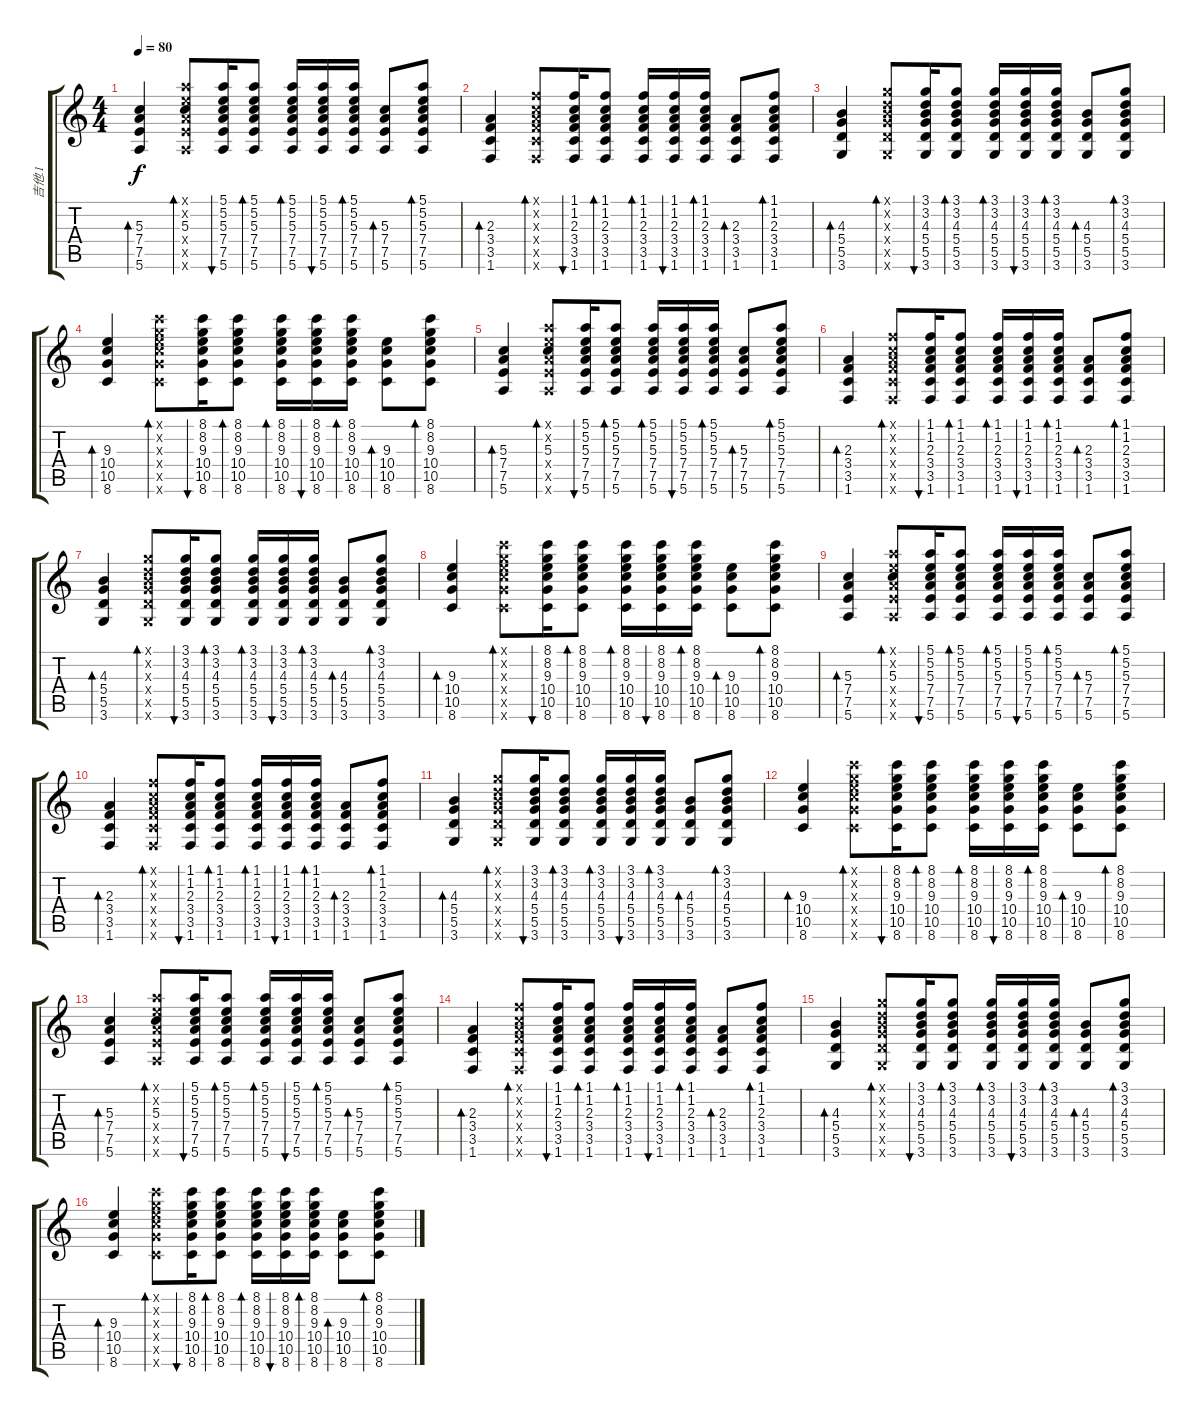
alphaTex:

\track ("吉他.1" "吉他.1") {instrument acousticguitarnylon}
\staff {score tabs}
\tuning (E4 B3 G3 D3 A2 E2) {hide}
\ts (4 4)
\tempo 80
\clef g2
\ks c
(5.3 7.4 7.5 5.6).4{bd 120 dy f} (5.1{x} 5.2{x} 5.3 7.4{x} 7.5{x} 5.6{x}).8{bd 60} (5.1 5.2 5.3 7.4 7.5 5.6).16{bu 30} (5.1 5.2 5.3 7.4 7.5 5.6).8{bd 30} (5.1 5.2 5.3 7.4 7.5 5.6).16{bd 30} (5.1 5.2 5.3 7.4 7.5 5.6).16{bu 30} (5.1 5.2 5.3 7.4 7.5 5.6).16{bd 30} (5.3 7.4 7.5 5.6).8{bd 120} (5.1 5.2 5.3 7.4 7.5 5.6).8{bd 30} |
(2.3 3.4 3.5 1.6).4{bd 120} (1.1{x} 1.2{x} 2.3{x} 3.4{x} 3.5{x} 1.6{x}).8{bd 60} (1.1 1.2 2.3 3.4 3.5 1.6).16{bu 30} (1.1 1.2 2.3 3.4 3.5 1.6).8{bd 30} (1.1 1.2 2.3 3.4 3.5 1.6).16{bd 30} (1.1 1.2 2.3 3.4 3.5 1.6).16{bu 30} (1.1 1.2 2.3 3.4 3.5 1.6).16{bd 30} (2.3 3.4 3.5 1.6).8{bd 120} (1.1 1.2 2.3 3.4 3.5 1.6).8{bd 30} |
(4.3 5.4 5.5 3.6).4{bd 120} (3.1{x} 3.2{x} 4.3{x} 5.4{x} 5.5{x} 3.6{x}).8{bd 60} (3.1 3.2 4.3 5.4 5.5 3.6).16{bu 30} (3.1 3.2 4.3 5.4 5.5 3.6).8{bd 30} (3.1 3.2 4.3 5.4 5.5 3.6).16{bd 30} (3.1 3.2 4.3 5.4 5.5 3.6).16{bu 30} (3.1 3.2 4.3 5.4 5.5 3.6).16{bd 30} (4.3 5.4 5.5 3.6).8{bd 120} (3.1 3.2 4.3 5.4 5.5 3.6).8{bd 30} |
(9.3 10.4 10.5 8.6).4{bd 120 volume 9} (8.1{x} 8.2{x} 9.3{x} 10.4{x} 10.5{x} 8.6{x}).8{bd 60} (8.1 8.2 9.3 10.4 10.5 8.6).16{bu 30} (8.1 8.2 9.3 10.4 10.5 8.6).8{bd 30} (8.1 8.2 9.3 10.4 10.5 8.6).16{bd 30} (8.1 8.2 9.3 10.4 10.5 8.6).16{bu 30} (8.1 8.2 9.3 10.4 10.5 8.6).16{bd 30} (9.3 10.4 10.5 8.6).8{bd 120} (8.1 8.2 9.3 10.4 10.5 8.6).8{bd 30} |
(5.3 7.4 7.5 5.6).4{bd 120} (5.1{x} 5.2{x} 5.3 7.4{x} 7.5{x} 5.6{x}).8{bd 60} (5.1 5.2 5.3 7.4 7.5 5.6).16{bu 30} (5.1 5.2 5.3 7.4 7.5 5.6).8{bd 30} (5.1 5.2 5.3 7.4 7.5 5.6).16{bd 30} (5.1 5.2 5.3 7.4 7.5 5.6).16{bu 30} (5.1 5.2 5.3 7.4 7.5 5.6).16{bd 30} (5.3 7.4 7.5 5.6).8{bd 120} (5.1 5.2 5.3 7.4 7.5 5.6).8{bd 30} |
(2.3 3.4 3.5 1.6).4{bd 120} (1.1{x} 1.2{x} 2.3{x} 3.4{x} 3.5{x} 1.6{x}).8{bd 60} (1.1 1.2 2.3 3.4 3.5 1.6).16{bu 30} (1.1 1.2 2.3 3.4 3.5 1.6).8{bd 30} (1.1 1.2 2.3 3.4 3.5 1.6).16{bd 30} (1.1 1.2 2.3 3.4 3.5 1.6).16{bu 30} (1.1 1.2 2.3 3.4 3.5 1.6).16{bd 30} (2.3 3.4 3.5 1.6).8{bd 120} (1.1 1.2 2.3 3.4 3.5 1.6).8{bd 30} |
(4.3 5.4 5.5 3.6).4{bd 120} (3.1{x} 3.2{x} 4.3{x} 5.4{x} 5.5{x} 3.6{x}).8{bd 60} (3.1 3.2 4.3 5.4 5.5 3.6).16{bu 30} (3.1 3.2 4.3 5.4 5.5 3.6).8{bd 30} (3.1 3.2 4.3 5.4 5.5 3.6).16{bd 30} (3.1 3.2 4.3 5.4 5.5 3.6).16{bu 30} (3.1 3.2 4.3 5.4 5.5 3.6).16{bd 30} (4.3 5.4 5.5 3.6).8{bd 120} (3.1 3.2 4.3 5.4 5.5 3.6).8{bd 30} |
(9.3 10.4 10.5 8.6).4{bd 120} (8.1{x} 8.2{x} 9.3{x} 10.4{x} 10.5{x} 8.6{x}).8{bd 60} (8.1 8.2 9.3 10.4 10.5 8.6).16{bu 30} (8.1 8.2 9.3 10.4 10.5 8.6).8{bd 30} (8.1 8.2 9.3 10.4 10.5 8.6).16{bd 30} (8.1 8.2 9.3 10.4 10.5 8.6).16{bu 30} (8.1 8.2 9.3 10.4 10.5 8.6).16{bd 30} (9.3 10.4 10.5 8.6).8{bd 120} (8.1 8.2 9.3 10.4 10.5 8.6).8{bd 30} |
(5.3 7.4 7.5 5.6).4{bd 120 txt " "} (5.1{x} 5.2{x} 5.3 7.4{x} 7.5{x} 5.6{x}).8{bd 60} (5.1 5.2 5.3 7.4 7.5 5.6).16{bu 30} (5.1 5.2 5.3 7.4 7.5 5.6).8{bd 30} (5.1 5.2 5.3 7.4 7.5 5.6).16{bd 30} (5.1 5.2 5.3 7.4 7.5 5.6).16{bu 30} (5.1 5.2 5.3 7.4 7.5 5.6).16{bd 30} (5.3 7.4 7.5 5.6).8{bd 120} (5.1 5.2 5.3 7.4 7.5 5.6).8{bd 30} |
(2.3 3.4 3.5 1.6).4{bd 120} (1.1{x} 1.2{x} 2.3{x} 3.4{x} 3.5{x} 1.6{x}).8{bd 60} (1.1 1.2 2.3 3.4 3.5 1.6).16{bu 30} (1.1 1.2 2.3 3.4 3.5 1.6).8{bd 30} (1.1 1.2 2.3 3.4 3.5 1.6).16{bd 30} (1.1 1.2 2.3 3.4 3.5 1.6).16{bu 30} (1.1 1.2 2.3 3.4 3.5 1.6).16{bd 30} (2.3 3.4 3.5 1.6).8{bd 120} (1.1 1.2 2.3 3.4 3.5 1.6).8{bd 30} |
(4.3 5.4 5.5 3.6).4{bd 120} (3.1{x} 3.2{x} 4.3{x} 5.4{x} 5.5{x} 3.6{x}).8{bd 60} (3.1 3.2 4.3 5.4 5.5 3.6).16{bu 30} (3.1 3.2 4.3 5.4 5.5 3.6).8{bd 30} (3.1 3.2 4.3 5.4 5.5 3.6).16{bd 30} (3.1 3.2 4.3 5.4 5.5 3.6).16{bu 30} (3.1 3.2 4.3 5.4 5.5 3.6).16{bd 30} (4.3 5.4 5.5 3.6).8{bd 120} (3.1 3.2 4.3 5.4 5.5 3.6).8{bd 30} |
(9.3 10.4 10.5 8.6).4{bd 120} (8.1{x} 8.2{x} 9.3{x} 10.4{x} 10.5{x} 8.6{x}).8{bd 60} (8.1 8.2 9.3 10.4 10.5 8.6).16{bu 30} (8.1 8.2 9.3 10.4 10.5 8.6).8{bd 30} (8.1 8.2 9.3 10.4 10.5 8.6).16{bd 30} (8.1 8.2 9.3 10.4 10.5 8.6).16{bu 30} (8.1 8.2 9.3 10.4 10.5 8.6).16{bd 30} (9.3 10.4 10.5 8.6).8{bd 120} (8.1 8.2 9.3 10.4 10.5 8.6).8{bd 30} |
(5.3 7.4 7.5 5.6).4{bd 120} (5.1{x} 5.2{x} 5.3 7.4{x} 7.5{x} 5.6{x}).8{bd 60} (5.1 5.2 5.3 7.4 7.5 5.6).16{bu 30} (5.1 5.2 5.3 7.4 7.5 5.6).8{bd 30} (5.1 5.2 5.3 7.4 7.5 5.6).16{bd 30} (5.1 5.2 5.3 7.4 7.5 5.6).16{bu 30} (5.1 5.2 5.3 7.4 7.5 5.6).16{bd 30} (5.3 7.4 7.5 5.6).8{bd 120} (5.1 5.2 5.3 7.4 7.5 5.6).8{bd 30} |
(2.3 3.4 3.5 1.6).4{bd 120} (1.1{x} 1.2{x} 2.3{x} 3.4{x} 3.5{x} 1.6{x}).8{bd 60} (1.1 1.2 2.3 3.4 3.5 1.6).16{bu 30} (1.1 1.2 2.3 3.4 3.5 1.6).8{bd 30} (1.1 1.2 2.3 3.4 3.5 1.6).16{bd 30} (1.1 1.2 2.3 3.4 3.5 1.6).16{bu 30} (1.1 1.2 2.3 3.4 3.5 1.6).16{bd 30} (2.3 3.4 3.5 1.6).8{bd 120} (1.1 1.2 2.3 3.4 3.5 1.6).8{bd 30} |
(4.3 5.4 5.5 3.6).4{bd 120} (3.1{x} 3.2{x} 4.3{x} 5.4{x} 5.5{x} 3.6{x}).8{bd 60} (3.1 3.2 4.3 5.4 5.5 3.6).16{bu 30} (3.1 3.2 4.3 5.4 5.5 3.6).8{bd 30} (3.1 3.2 4.3 5.4 5.5 3.6).16{bd 30} (3.1 3.2 4.3 5.4 5.5 3.6).16{bu 30} (3.1 3.2 4.3 5.4 5.5 3.6).16{bd 30} (4.3 5.4 5.5 3.6).8{bd 120} (3.1 3.2 4.3 5.4 5.5 3.6).8{bd 30} |
(9.3 10.4 10.5 8.6).4{bd 120} (8.1{x} 8.2{x} 9.3{x} 10.4{x} 10.5{x} 8.6{x}).8{bd 60} (8.1 8.2 9.3 10.4 10.5 8.6).16{bu 30} (8.1 8.2 9.3 10.4 10.5 8.6).8{bd 30} (8.1 8.2 9.3 10.4 10.5 8.6).16{bd 30} (8.1 8.2 9.3 10.4 10.5 8.6).16{bu 30} (8.1 8.2 9.3 10.4 10.5 8.6).16{bd 30} (9.3 10.4 10.5 8.6).8{bd 120} (8.1 8.2 9.3 10.4 10.5 8.6).8{bd 30}
